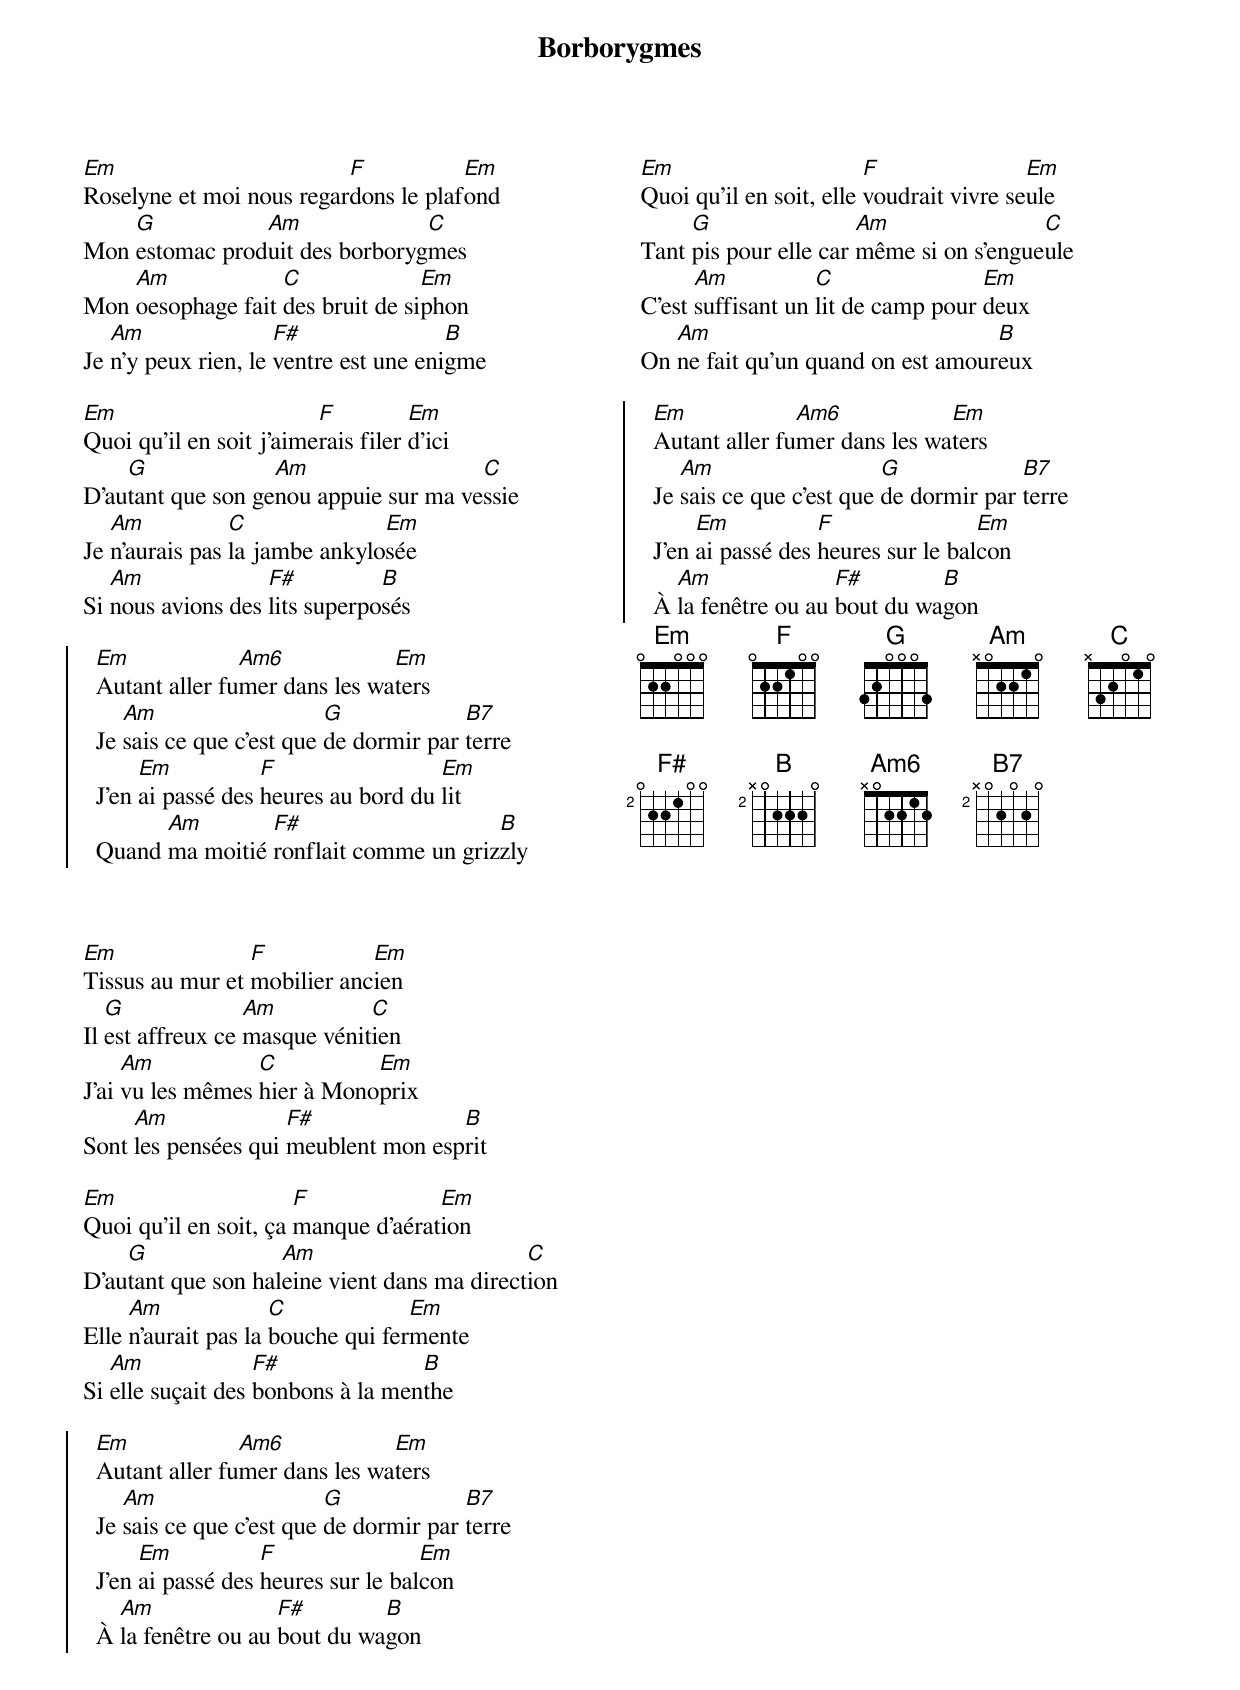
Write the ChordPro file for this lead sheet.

{title: Borborygmes}
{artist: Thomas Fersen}
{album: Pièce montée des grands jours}
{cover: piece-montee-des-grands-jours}
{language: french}
{columns: 2}
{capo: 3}
{define: Em frets 0 2 2 0 0 0}
{define: F base-fret 1 frets 0 2 2 1 0 0}
{define: G frets 3 2 0 0 0 3}
{define: Am frets X 0 2 2 1 0}
{define: C frets X 3 2 0 1 0}
{define: F# base-fret 2 frets 0 2 2 1 0 0}
{define: B base-fret 2 frets X 0 2 2 2 0}
{define: Am6 frets X 0 2 2 1 2}
{define: B7 base-fret 2 frets X 0 2 0 2 0}

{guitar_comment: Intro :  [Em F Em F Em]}


[Em]Roselyne et moi nous regar[F]dons le plaf[Em]ond
Mon [G]estomac prod[Am]uit des borboryg[C]mes
Mon [Am]oesophage fait [C]des bruit de si[Em]phon
Je [Am]n'y peux rien, le [F#]ventre est une eni[B]gme

[Em]Quoi qu'il en soit j'aime[F]rais filer [Em]d'ici
D'au[G]tant que son ge[Am]nou appuie sur ma ve[C]ssie
Je [Am]n'aurais pas [C]la jambe ankylo[Em]sée
Si [Am]nous avions des [F#]lits superpo[B]sés

{start_of_chorus}
  [Em]Autant aller fu[Am6]mer dans les wa[Em]ters
  Je [Am]sais ce que c'est que [G]de dormir par [B7]terre
  J'en [Em]ai passé des [F]heures au bord du [Em]lit
  Quand [Am]ma moitié [F#]ronflait comme un griz[B]zly
{end_of_chorus}

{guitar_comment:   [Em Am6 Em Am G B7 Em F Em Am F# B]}


[Em]Tissus au mur et [F]mobilier anc[Em]ien
Il [G]est affreux ce [Am]masque vénit[C]ien
J'ai [Am]vu les mêmes [C]hier à Mono[Em]prix
Sont [Am]les pensées qui [F#]meublent mon esp[B]rit

[Em]Quoi qu'il en soit, ça [F]manque d'aérat[Em]ion
D'au[G]tant que son hal[Am]eine vient dans ma direct[C]ion
Elle [Am]n'aurait pas la [C]bouche qui fer[Em]mente
Si [Am]elle suçait des [F#]bonbons à la men[B]the

{start_of_chorus}
  [Em]Autant aller fu[Am6]mer dans les wa[Em]ters
  Je [Am]sais ce que c'est que [G]de dormir par [B7]terre
  J'en [Em]ai passé des [F]heures sur le bal[Em]con
  À [Am]la fenêtre ou au [F#]bout du wa[B]gon
{end_of_chorus}

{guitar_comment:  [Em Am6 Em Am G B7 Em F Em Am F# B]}


[Em]Quoi qu'il en soit, elle [F]voudrait vivre se[Em]ule
Tant [G]pis pour elle car [Am]même si on s'engue[C]ule
C'est [Am]suffisant un [C]lit de camp pour [Em]deux
On [Am]ne fait qu'un quand on est amour[B]eux

{start_of_chorus}
  [Em]Autant aller fu[Am6]mer dans les wa[Em]ters
  Je [Am]sais ce que c'est que [G]de dormir par [B7]terre
  J'en [Em]ai passé des [F]heures sur le bal[Em]con
  À [Am]la fenêtre ou au [F#]bout du wa[B]gon
{end_of_chorus}
